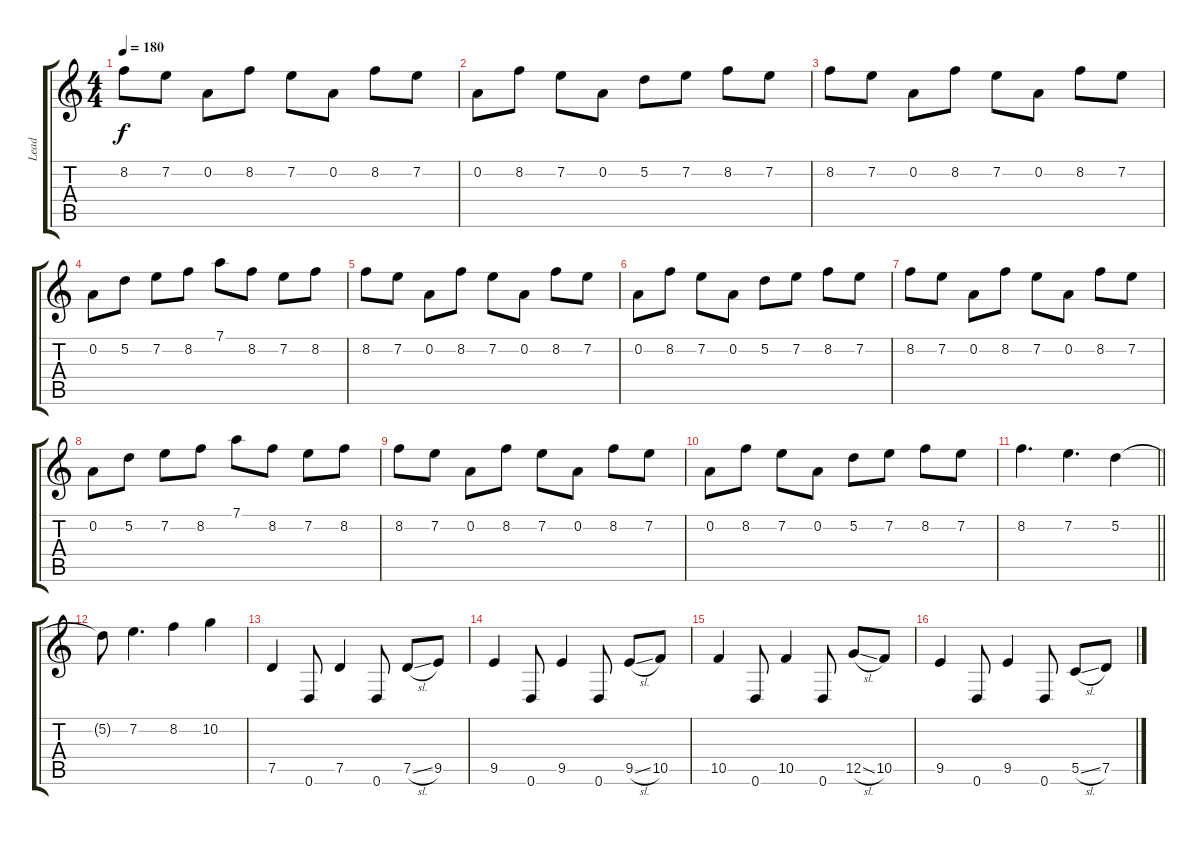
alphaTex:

\track ("Lead" "Lead") {instrument distortionguitar}
\staff {score tabs}
\tuning (D4 A3 F3 C3 G2 D2) {hide}
\ts (4 4)
\tempo 180
\clef g2
\ks c
8.2.8{dy f} 7.2.8 0.2.8 8.2.8 7.2.8 0.2.8 8.2.8 7.2.8 |
0.2.8 8.2.8 7.2.8 0.2.8 5.2.8 7.2.8 8.2.8 7.2.8 |
8.2.8 7.2.8 0.2.8 8.2.8 7.2.8 0.2.8 8.2.8 7.2.8 |
0.2.8 5.2.8 7.2.8 8.2.8 7.1.8 8.2.8 7.2.8 8.2.8 |
8.2.8 7.2.8 0.2.8 8.2.8 7.2.8 0.2.8 8.2.8 7.2.8 |
0.2.8 8.2.8 7.2.8 0.2.8 5.2.8 7.2.8 8.2.8 7.2.8 |
8.2.8 7.2.8 0.2.8 8.2.8 7.2.8 0.2.8 8.2.8 7.2.8 |
0.2.8 5.2.8 7.2.8 8.2.8 7.1.8 8.2.8 7.2.8 8.2.8 |
8.2.8 7.2.8 0.2.8 8.2.8 7.2.8 0.2.8 8.2.8 7.2.8 |
0.2.8 8.2.8 7.2.8 0.2.8 5.2.8 7.2.8 8.2.8 7.2.8 |
\barLineRight lightlight
8.2.4{d} 7.2.4{d} 5.2.4 |
\section ("" "")
5.2{t}.8 7.2.4{d} 8.2.4 10.2.4 |
7.5.4{volume 16} 0.6.8 7.5.4 0.6.8 7.5{sl}.8 9.5.8 |
9.5.4 0.6.8 9.5.4 0.6.8 9.5{sl}.8 10.5.8 |
10.5.4 0.6.8 10.5.4 0.6.8 12.5{sl}.8 10.5.8 |
9.5.4 0.6.8 9.5.4 0.6.8 5.5{sl}.8 7.5.8
